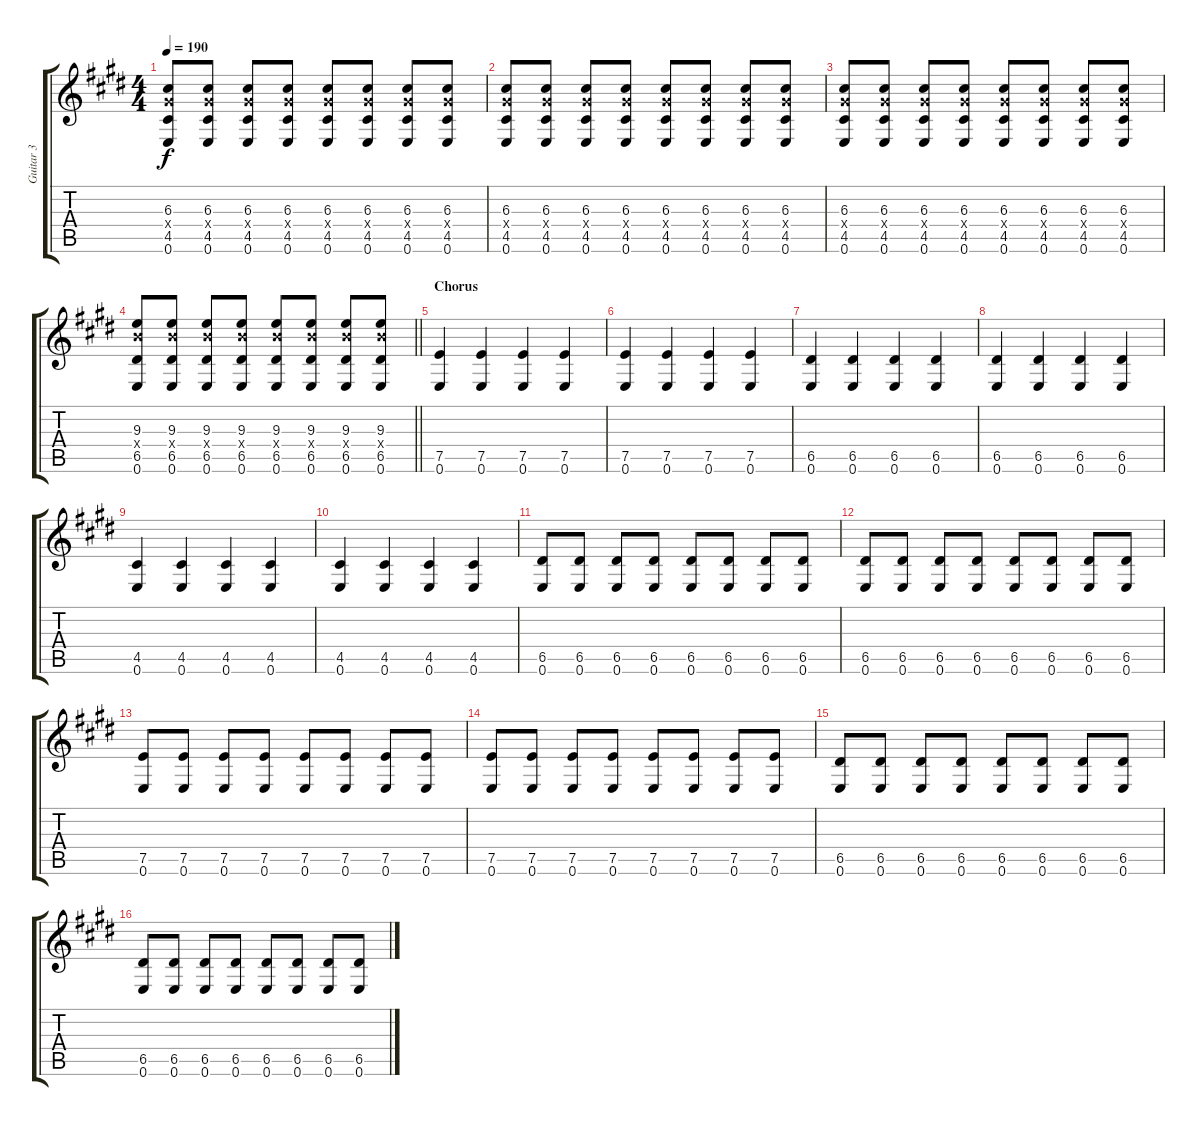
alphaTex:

\track ("Guitar 3" "Guitar 3") {instrument distortionguitar}
\staff {score tabs}
\tuning (E4 B3 G3 D3 A2 E2) {hide}
\ts (4 4)
\tempo 190
\clef g2
\ks e
(6.3 6.4{x} 4.5 0.6).8{dy f} (6.3 6.4{x} 4.5 0.6).8 (6.3 6.4{x} 4.5 0.6).8 (6.3 6.4{x} 4.5 0.6).8 (6.3 6.4{x} 4.5 0.6).8 (6.3 6.4{x} 4.5 0.6).8 (6.3 6.4{x} 4.5 0.6).8 (6.3 6.4{x} 4.5 0.6).8 |
(6.3 6.4{x} 4.5 0.6).8 (6.3 6.4{x} 4.5 0.6).8 (6.3 6.4{x} 4.5 0.6).8 (6.3 6.4{x} 4.5 0.6).8 (6.3 6.4{x} 4.5 0.6).8 (6.3 6.4{x} 4.5 0.6).8 (6.3 6.4{x} 4.5 0.6).8 (6.3 6.4{x} 4.5 0.6).8 |
(6.3 6.4{x} 4.5 0.6).8 (6.3 6.4{x} 4.5 0.6).8 (6.3 6.4{x} 4.5 0.6).8 (6.3 6.4{x} 4.5 0.6).8 (6.3 6.4{x} 4.5 0.6).8 (6.3 6.4{x} 4.5 0.6).8 (6.3 6.4{x} 4.5 0.6).8 (6.3 6.4{x} 4.5 0.6).8 |
\barLineRight lightlight
(9.3 9.4{x} 6.5 0.6).8 (9.3 9.4{x} 6.5 0.6).8 (9.3 9.4{x} 6.5 0.6).8 (9.3 9.4{x} 6.5 0.6).8 (9.3 9.4{x} 6.5 0.6).8 (9.3 9.4{x} 6.5 0.6).8 (9.3 9.4{x} 6.5 0.6).8 (9.3 9.4{x} 6.5 0.6).8 |
\section ("" "Chorus")
(7.5 0.6).4 (7.5 0.6).4 (7.5 0.6).4 (7.5 0.6).4 |
(7.5 0.6).4 (7.5 0.6).4 (7.5 0.6).4 (7.5 0.6).4 |
(6.5 0.6).4 (6.5 0.6).4 (6.5 0.6).4 (6.5 0.6).4 |
(6.5 0.6).4 (6.5 0.6).4 (6.5 0.6).4 (6.5 0.6).4 |
(4.5 0.6).4 (4.5 0.6).4 (4.5 0.6).4 (4.5 0.6).4 |
(4.5 0.6).4 (4.5 0.6).4 (4.5 0.6).4 (4.5 0.6).4 |
(6.5 0.6).8 (6.5 0.6).8 (6.5 0.6).8 (6.5 0.6).8 (6.5 0.6).8 (6.5 0.6).8 (6.5 0.6).8 (6.5 0.6).8 |
(6.5 0.6).8 (6.5 0.6).8 (6.5 0.6).8 (6.5 0.6).8 (6.5 0.6).8 (6.5 0.6).8 (6.5 0.6).8 (6.5 0.6).8 |
(7.5 0.6).8 (7.5 0.6).8 (7.5 0.6).8 (7.5 0.6).8 (7.5 0.6).8 (7.5 0.6).8 (7.5 0.6).8 (7.5 0.6).8 |
(7.5 0.6).8 (7.5 0.6).8 (7.5 0.6).8 (7.5 0.6).8 (7.5 0.6).8 (7.5 0.6).8 (7.5 0.6).8 (7.5 0.6).8 |
(6.5 0.6).8 (6.5 0.6).8 (6.5 0.6).8 (6.5 0.6).8 (6.5 0.6).8 (6.5 0.6).8 (6.5 0.6).8 (6.5 0.6).8 |
(6.5 0.6).8 (6.5 0.6).8 (6.5 0.6).8 (6.5 0.6).8 (6.5 0.6).8 (6.5 0.6).8 (6.5 0.6).8 (6.5 0.6).8
